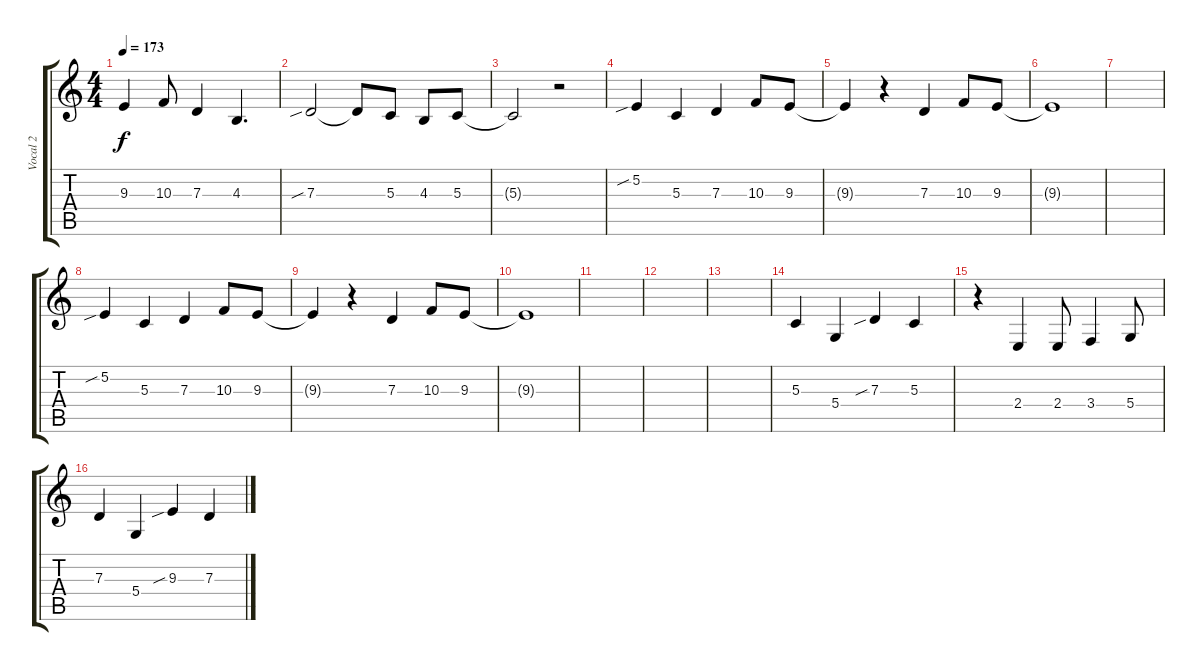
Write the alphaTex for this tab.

\track ("Vocal 2" "Vocal 2") {instrument clarinet}
\staff {score tabs}
\tuning (E4 B3 G3 D3 A2 E2) {hide}
\ts (4 4)
\tempo 173
\clef g2
\ks c
9.3.4{dy f} 10.3.8 7.3.4 4.3.4{d} |
7.3{sib}.2 7.3{t}.8 5.3.8 4.3.8 5.3.8 |
5.3{t}.2 r.2 |
5.2{sib}.4 5.3.4 7.3.4 10.3.8 9.3.8 |
9.3{t}.4 r.4 7.3.4 10.3.8 9.3.8 |
9.3{t}.1 |
|
5.2{sib}.4 5.3.4 7.3.4 10.3.8 9.3.8 |
9.3{t}.4 r.4 7.3.4 10.3.8 9.3.8 |
9.3{t}.1 |
|
|
|
5.3.4 5.4.4 7.3{sib}.4 5.3.4 |
r.4 2.4.4 2.4.8 3.4.4 5.4.8 |
7.3.4 5.4.4 9.3{sib}.4 7.3.4
